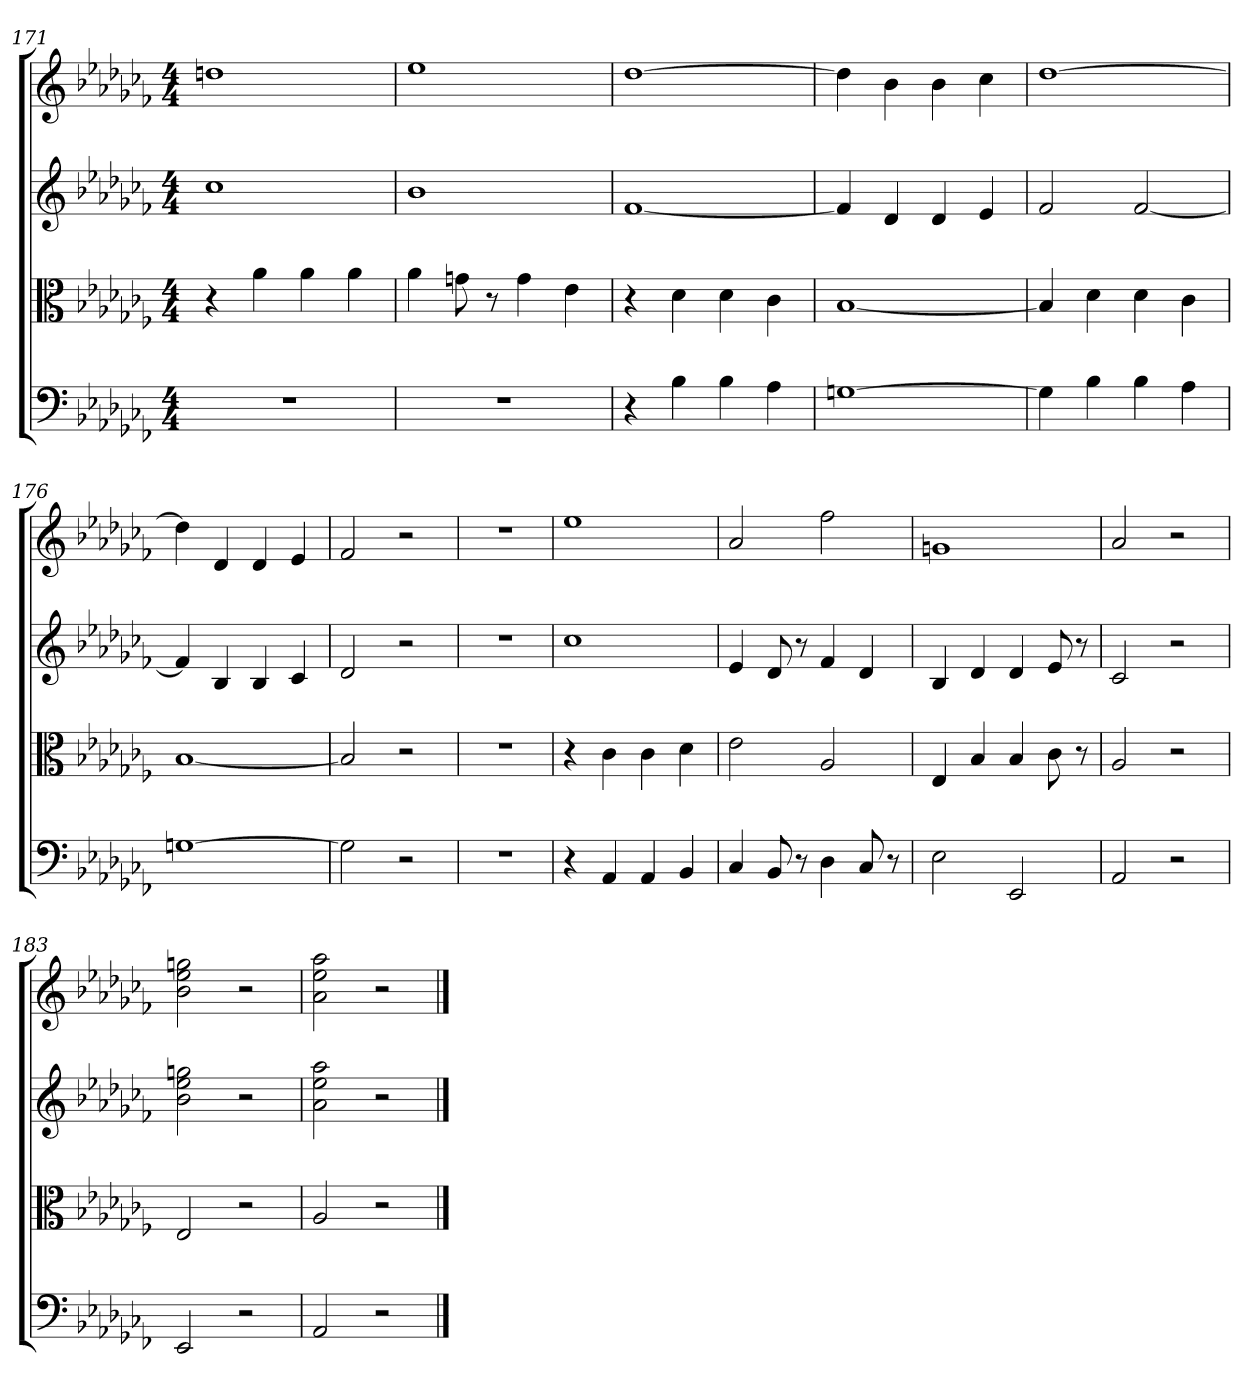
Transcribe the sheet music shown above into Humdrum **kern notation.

**kern	**kern	**kern	**kern
*part4	*part3	*part2	*part1
*staff4	*staff3	*staff2	*staff1
*clefF4	*clefC3	*clefG2	*clefG2
*k[b-e-a-d-g-c-f-]	*k[b-e-a-d-g-c-f-]	*k[b-e-a-d-g-c-f-]	*k[b-e-a-d-g-c-f-]
*a-:	*a-:	*a-:	*a-:
*M4/4	*M4/4	*M4/4	*M4/4
=171	=171	=171	=171
1r	4r	1cc-	1ddn
.	4a-	.	.
.	4a-	.	.
.	4a-	.	.
=172	=172	=172	=172
1r	4a-	1b-	1ee-
.	8gn	.	.
.	8r	.	.
.	4g	.	.
.	4e-	.	.
=173	=173	=173	=173
4r	4r	[1f-	[1dd-
4B-	4d-	.	.
4B-	4d-	.	.
4A-	4c-	.	.
=174	=174	=174	=174
[1Gn	[1B-	4f-]	4dd-]
.	.	4d-	4b-
.	.	4d-	4b-
.	.	4e-	4cc-
=175	=175	=175	=175
4G]	4B-]	2f-	[1dd-
4B-	4d-	.	.
4B-	4d-	[2f-	.
4A-	4c-	.	.
=176	=176	=176	=176
[1Gn	[1B-	4f-]	4dd-]
.	.	4B-	4d-
.	.	4B-	4d-
.	.	4c-	4e-
=177	=177	=177	=177
2G]	2B-]	2d-	2f-
2r	2r	2r	2r
=178	=178	=178	=178
1r	1r	1r	1r
=179	=179	=179	=179
4r	4r	1cc-	1ee-
4AA-	4c-	.	.
4AA-	4c-	.	.
4BB-	4d-	.	.
=180	=180	=180	=180
4C-	2e-	4e-	2a-
8BB-	.	8d-	.
8r	.	8r	.
4D-	2A-	4f-	2ff-
8C-	.	4d-	.
8r	.	.	.
=181	=181	=181	=181
2E-	4E-	4B-	1gn
.	4B-	4d-	.
2EE-	4B-	4d-	.
.	8c-	8e-	.
.	8r	8r	.
=182	=182	=182	=182
2AA-	2A-	2c-	2a-
2r	2r	2r	2r
=183	=183	=183	=183
2EE-	2E-	2b- 2ee- 2ggn	2b- 2ee- 2ggn
2r	2r	2r	2r
=184	=184	=184	=184
2AA-	2A-	2a- 2ee- 2aa-	2a- 2ee- 2aa-
2r	2r	2r	2r
==	==	==	==
*-	*-	*-	*-
